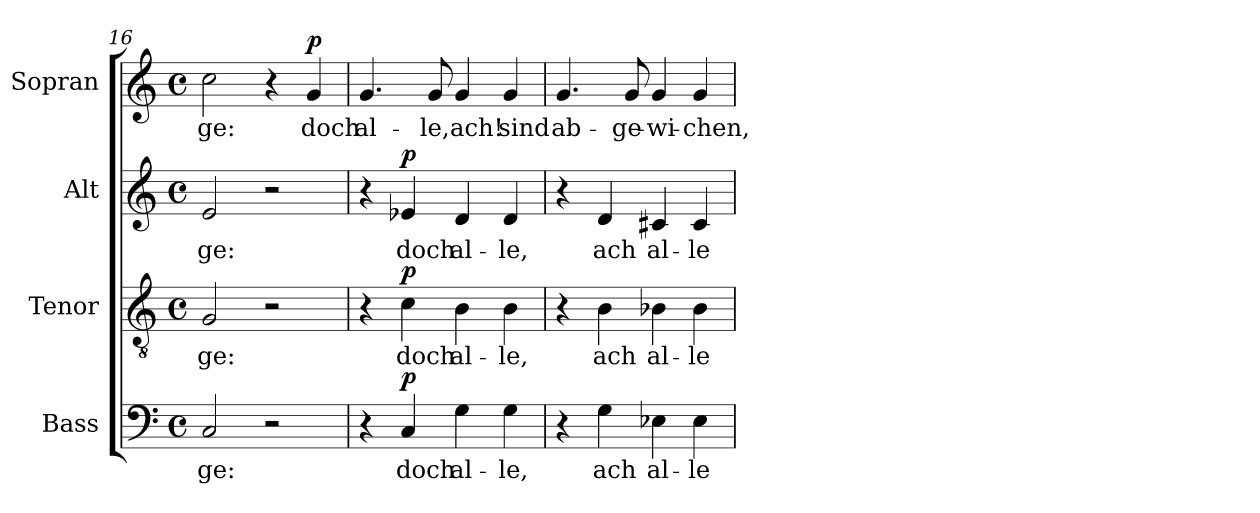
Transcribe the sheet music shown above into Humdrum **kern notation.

**kern	**text	**dynam	**kern	**text	**dynam	**kern	**text	**dynam	**kern	**text	**dynam
*part4	*part4	*part4	*part3	*part3	*part3	*part2	*part2	*part2	*part1	*part1	*part1
*staff4	*staff4	*staff4	*staff3	*staff3	*staff3	*staff2	*staff2	*staff2	*staff1	*staff1	*staff1
*I"Bass	*	*	*I"Tenor	*	*	*I"Alt	*	*	*I"Sopran	*	*
*I'B.	*	*	*I'T.	*	*	*I'A.	*	*	*I'S.	*	*
*clefF4	*	*	*clefGv2	*	*	*clefG2	*	*	*clefG2	*	*
*k[]	*	*	*k[]	*	*	*k[]	*	*	*k[]	*	*
*C:	*	*	*C:	*	*	*C:	*	*	*C:	*	*
*M4/4	*	*	*M4/4	*	*	*M4/4	*	*	*M4/4	*	*
*met(c)	*	*	*met(c)	*	*	*met(c)	*	*	*met(c)	*	*
=16	=16	=16	=16	=16	=16	=16	=16	=16	=16	=16	=16
!	!LO:LY:b	!	!	!LO:LY:b	!	!	!LO:LY:b	!	!	!LO:LY:b	!
2C/	-ge:	.	2G/	-ge:	.	2e/	-ge:	.	2cc\	-ge:	.
2r	.	.	2r	.	.	2r	.	.	4r	.	.
!	!	!	!	!	!	!	!	!	!	!LO:LY:b	!LO:DY:a
.	.	.	.	.	.	.	.	.	4g/	doch	p
!!LO:LB:g=z
=17	=17	=17	=17	=17	=17	=17	=17	=17	=17	=17	=17
!	!	!	!	!	!	!	!	!	!	!LO:LY:b	!
4r	.	.	4r	.	.	4r	.	.	4.g/	al-	.
!	!LO:LY:b	!LO:DY:a	!	!LO:LY:b	!LO:DY:a	!	!LO:LY:b	!LO:DY:a	!	!	!
4C/	doch	p	4c\	doch	p	4e-X/	doch	p	.	.	.
!	!	!	!	!	!	!	!	!	!	!LO:LY:b	!
.	.	.	.	.	.	.	.	.	8g/	-le,	.
!	!LO:LY:b	!	!	!LO:LY:b	!	!	!LO:LY:b	!	!	!LO:LY:b	!
4G\	al-	.	4B\	al-	.	4d/	al-	.	4g/	ach!	.
!	!LO:LY:b	!	!	!LO:LY:b	!	!	!LO:LY:b	!	!	!LO:LY:b	!
4G\	-le,	.	4B\	-le,	.	4d/	-le,	.	4g/	sind	.
=18	=18	=18	=18	=18	=18	=18	=18	=18	=18	=18	=18
!	!	!	!	!	!	!	!	!	!	!LO:LY:b	!
4r	.	.	4r	.	.	4r	.	.	4.g/	ab-	.
!	!LO:LY:b	!	!	!LO:LY:b	!	!	!LO:LY:b	!	!	!	!
4G\	ach	.	4B\	ach	.	4d/	ach	.	.	.	.
!	!	!	!	!	!	!	!	!	!	!LO:LY:b	!
.	.	.	.	.	.	.	.	.	8g/	-ge-	.
!	!LO:LY:b	!	!	!LO:LY:b	!	!	!LO:LY:b	!	!	!LO:LY:b	!
4E-X\	al-	.	4B-X\	al-	.	4c#X/	al-	.	4g/	-wi-	.
!	!LO:LY:b	!	!	!LO:LY:b	!	!	!LO:LY:b	!	!	!LO:LY:b	!
4E-\	-le	.	4B-\	-le	.	4c#/	-le	.	4g/	-chen,	.
=	=	=	=	=	=	=	=	=	=	=	=
*-	*-	*-	*-	*-	*-	*-	*-	*-	*-	*-	*-
